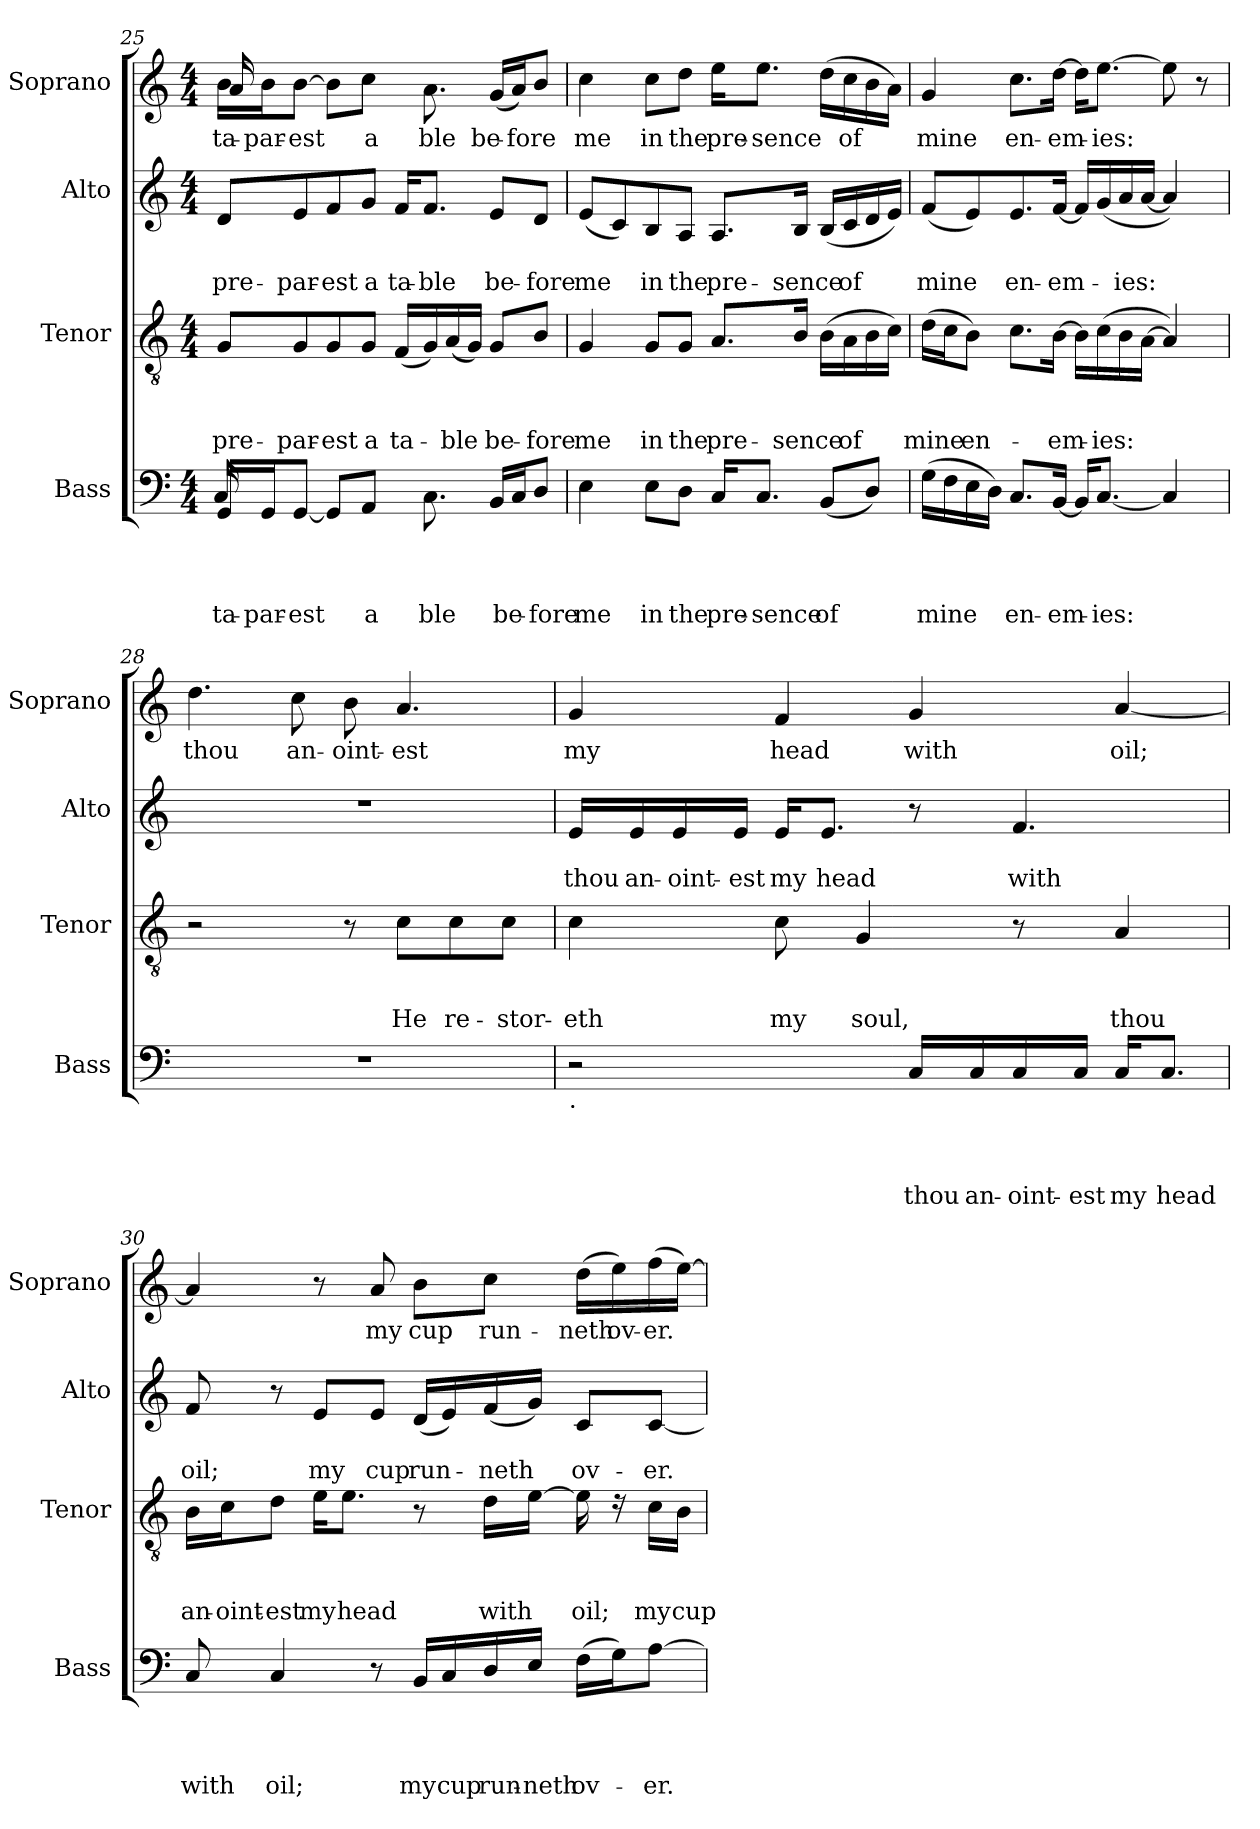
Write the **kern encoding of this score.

**kern	**text	**text	**text	**text	**kern	**text	**text	**text	**kern	**text	**text	**kern	**text
*part4	*part4	*part4	*part4	*part4	*part3	*part3	*part3	*part3	*part2	*part2	*part2	*part1	*part1
*staff4	*staff4	*staff4	*staff4	*staff4	*staff3	*staff3	*staff3	*staff3	*staff2	*staff2	*staff2	*staff1	*staff1
*I"Bass	*	*	*	*	*I"Tenor	*	*	*	*I"Alto	*	*	*I"Soprano	*
*I'Bass	*	*	*	*	*I'Tenor	*	*	*	*I'Alto	*	*	*I'Soprano	*
!!LO:LB:g=z
*clefF4	*	*	*	*	*clefGv2	*	*	*	*clefG2	*	*	*clefG2	*
*k[]	*	*	*	*	*k[]	*	*	*	*k[]	*	*	*k[]	*
*C:	*	*	*	*	*C:	*	*	*	*C:	*	*	*C:	*
*M4/4	*	*	*	*	*M4/4	*	*	*	*M4/4	*	*	*M4/4	*
=25	=25	=25	=25	=25	=25	=25	=25	=25	=25	=25	=25	=25	=25
!LO:TX:b:t=.	!	!	!	!	!	!	!	!	!	!	!	!	!
!	!	!	!	!LO:LY:b	!	!	!	!	!	!	!	!	!
*^	*	*	*	*	*	*	*	*	*	*	*	*	*
!	!	!	!	!	!LO:LY:b	!	!	!	!LO:LY:b	!	!	!LO:LY:b	!	!LO:LY:b
*	*	*	*	*	*	*	*	*	*	*	*	*	*^	*
!	!	!	!	!	!	!	!	!	!	!	!	!	!	!	!LO:LY:b
16GG/LL	16C/	.	.	.	ta-	8G/L	.	.	pre-	8d/L	.	pre-	16b\LL	16a/	ta-
!	!	!	!	!	!LO:LY:b	!	!	!	!	!	!	!	!	!	!LO:LY:b
16GG/J	2ryy	.	.	.	-par-	.	.	.	.	.	.	.	16b\J	2ryy	-par-
!	!	!	!	!	!LO:LY:b:rj	!	!	!	!LO:LY:b	!	!	!LO:LY:b	!	!	!LO:LY:b:rj
[<8GG/J	.	.	.	.	-est	8G/	.	.	-par-	8e/	.	-par-	[>8b\J	.	-est
!	!	!	!	!	!	!	!	!	!LO:LY:b:rj	!	!	!LO:LY:b	!	!	!
8GG/L]	.	.	.	.	.	8G/	.	.	-est	8f/	.	-est	8b\L]	.	.
!	!	!	!	!	!LO:LY:b	!	!	!	!LO:LY:b	!	!	!LO:LY:b	!	!	!LO:LY:b:rj
8AA/J	.	.	.	.	a	8G/J	.	.	a	8g/J	.	a	8cc\J	.	a
!	!	!	!	!	!	!	!	!	!LO:LY:b	!	!	!LO:LY:b	!	!	!
2ryy	.	.	.	.	.	(<16F/LL	.	.	ta-	16f/KL	.	ta-	2ryy	.	.
!	!	!	!	!	!LO:LY:b	!	!	!	!	!	!	!LO:LY:b:rj	!	!	!LO:LY:b:rj
.	8.C\	.	.	.	-ble	16G/)	.	.	.	8.f/J	.	-ble	.	8.a\	-ble
!	!	!	!	!	!	!	!	!	!LO:LY:b	!	!	!	!	!	!
.	.	.	.	.	.	(<16A/	.	.	-ble	.	.	.	.	.	.
.	.	.	.	.	.	16G/JJ)	.	.	.	.	.	.	.	.	.
!	!	!	!	!	!	!	!	!	!LO:LY:b	!	!	!LO:LY:b	!	!	!LO:LY:b
.	16BB/LL	.	.	.	.	8G/L	.	.	be-	8e/L	.	be-	.	(<16g/LL	be-
!	!	!	!	!	!LO:LY:b:rj	!	!	!	!	!	!	!	!	!	!LO:LY:b
.	16C/J	.	.	.	be-	.	.	.	.	.	.	.	.	16a/J)	-fore
!	!	!	!	!	!LO:LY:b	!	!	!	!LO:LY:b	!	!	!LO:LY:b	!	!	!
.	8D/J	.	.	.	-fore	8B/J	.	.	-fore	8d/J	.	-fore	.	8b/J	.
=26	=26	=26	=26	=26	=26	=26	=26	=26	=26	=26	=26	=26	=26	=26	=26
!	!	!	!	!	!LO:LY:b	!	!	!	!LO:LY:b	!	!	!LO:LY:b	!	!	!LO:LY:b
*v	*v	*	*	*	*	*	*	*	*	*	*	*	*v	*v	*
4E\	.	.	.	me	4G/	.	.	me	(<8e/L	.	me	4cc\	me
.	.	.	.	.	.	.	.	.	8c/)	.	.	.	.
!	!	!	!	!LO:LY:b	!	!	!	!LO:LY:b	!	!	!LO:LY:b	!	!LO:LY:b
8E\L	.	.	.	in	8G/L	.	.	in	8B/	.	in	8cc\L	in
!	!	!	!	!LO:LY:b:rj	!	!	!	!LO:LY:b	!	!	!LO:LY:b	!	!LO:LY:b
8D\J	.	.	.	the	8G/J	.	.	the	8A/J	.	the	8dd\J	the
!	!	!	!	!LO:LY:b	!	!	!	!LO:LY:b	!	!	!LO:LY:b	!	!LO:LY:b
16C/KL	.	.	.	pre-	8.A/L	.	.	pre-	8.A/L	.	pre-	16ee\KL	pre-
!	!	!	!	!LO:LY:b:rj	!	!	!	!	!	!	!	!	!LO:LY:b
8.C/J	.	.	.	-sence	.	.	.	.	.	.	.	8.ee\J	-sence
!	!	!	!	!	!	!	!	!LO:LY:b	!	!	!LO:LY:b	!	!
.	.	.	.	.	16B/Jk	.	.	-sence	16B/Jk	.	-sence	.	.
!	!	!	!	!LO:LY:b:rj	!	!	!	!	!	!	!	!	!
(<8BB/L	.	.	.	of	(>16B\LL	.	.	.	(<16B/LL	.	.	(>16dd\LL	.
!	!	!	!	!	!	!	!	!LO:LY:b:rj	!	!	!LO:LY:b:rj	!	!LO:LY:b:rj
.	.	.	.	.	16A\	.	.	of	16c/	.	of	16cc\	of
8D/J)	.	.	.	.	16B\	.	.	.	16d/	.	.	16b\	.
.	.	.	.	.	16c\JJ)	.	.	.	16e/JJ)	.	.	16a\JJ)	.
=27	=27	=27	=27	=27	=27	=27	=27	=27	=27	=27	=27	=27	=27
!	!	!	!	!LO:LY:b	!	!	!	!LO:LY:b	!	!	!LO:LY:b	!	!LO:LY:b
(>16G\LL	.	.	.	mine	(>16d\LL	.	.	mine	(<8f/L	.	mine	4g/	mine
16F\	.	.	.	.	16c\J	.	.	.	.	.	.	.	.
!	!	!	!	!	!	!	!	!LO:LY:b	!	!	!	!	!
16E\	.	.	.	.	8B\J)	.	.	en-	8e/)	.	.	.	.
16D\JJ)	.	.	.	.	.	.	.	.	.	.	.	.	.
!	!	!	!	!LO:LY:b	!	!	!	!	!	!	!LO:LY:b	!	!LO:LY:b
8.C/L	.	.	.	en-	8.c\L	.	.	.	8.e/	.	en-	8.cc\L	en-
!	!	!	!	!LO:LY:b	!	!	!	!LO:LY:b:rj	!	!	!LO:LY:b	!	!LO:LY:b
[<16BB/Jk	.	.	.	-em-	[>16B\Jk	.	.	-em-	[<16f/Jk	.	-em-	[>16dd\Jk	-em-
16BB/KL]	.	.	.	.	16B\LL]	.	.	.	16f/LL]	.	.	16dd\KL]	.
!	!	!	!	!LO:LY:b	!	!	!	!LO:LY:b	!	!	!	!	!LO:LY:b
[<8.C/J	.	.	.	-ies:	(>16c\	.	.	-ies:	(<16g/	.	.	[>8.ee\J	-ies:
!	!	!	!	!	!	!	!	!	!	!	!LO:LY:b:rj	!	!
.	.	.	.	.	16B\	.	.	.	16a/	.	-ies:	.	.
.	.	.	.	.	[>16A\JJ	.	.	.	[<16a/JJ	.	.	.	.
4C/]	.	.	.	.	4A/])	.	.	.	4a/])	.	.	8ee\]	.
.	.	.	.	.	.	.	.	.	.	.	.	8r	.
=28	=28	=28	=28	=28	=28	=28	=28	=28	=28	=28	=28	=28	=28
!	!	!	!	!	!	!	!	!	!	!	!	!	!LO:LY:b
1r	.	.	.	.	2r	.	.	.	1r	.	.	4.dd\	thou
!	!	!	!	!	!	!	!	!	!	!	!	!	!LO:LY:b
.	.	.	.	.	.	.	.	.	.	.	.	8cc\	an-
!	!	!	!	!	!	!	!	!	!	!	!	!	!LO:LY:b
.	.	.	.	.	8r	.	.	.	.	.	.	8b\	-oint-
!	!	!	!	!	!	!	!	!LO:LY:b	!	!	!	!	!LO:LY:b
.	.	.	.	.	8c\L	.	.	He	.	.	.	4.a/	-est
!	!	!	!	!	!	!	!	!LO:LY:b	!	!	!	!	!
.	.	.	.	.	8c\	.	.	re-	.	.	.	.	.
!	!	!	!	!	!	!	!	!LO:LY:b	!	!	!	!	!
.	.	.	.	.	8c\J	.	.	-stor-	.	.	.	.	.
!!LO:LB:g=z
=29	=29	=29	=29	=29	=29	=29	=29	=29	=29	=29	=29	=29	=29
!LO:TX:b:t=.	!	!	!	!	!	!	!	!	!	!	!	!	!
!	!	!	!	!	!	!	!	!LO:LY:b	!	!	!LO:LY:b	!	!LO:LY:b
2r	.	.	.	.	4c\	.	.	-eth	16e/LL	.	thou	4g/	my
!	!	!	!	!	!	!	!	!	!	!	!LO:LY:b	!	!
.	.	.	.	.	.	.	.	.	16e/	.	an-	.	.
!	!	!	!	!	!	!	!	!	!	!	!LO:LY:b	!	!
.	.	.	.	.	.	.	.	.	16e/	.	-oint-	.	.
!	!	!	!	!	!	!	!	!	!	!	!LO:LY:b:rj	!	!
.	.	.	.	.	.	.	.	.	16e/JJ	.	-est	.	.
!	!	!	!	!	!	!	!	!LO:LY:b	!	!	!LO:LY:b	!	!LO:LY:b
.	.	.	.	.	8c\	.	.	my	16e/KL	.	my	4f/	head
!	!	!	!	!	!	!	!	!	!	!	!LO:LY:b	!	!
.	.	.	.	.	.	.	.	.	8.e/J	.	head	.	.
!	!	!	!	!	!	!	!	!LO:LY:b	!	!	!	!	!
.	.	.	.	.	4G/	.	.	soul,	.	.	.	.	.
!	!	!	!	!LO:LY:b	!	!	!	!	!	!	!	!	!LO:LY:b:rj
16C/LL	.	.	.	thou	.	.	.	.	8r	.	.	4g/	with
!	!	!	!	!LO:LY:b	!	!	!	!	!	!	!	!	!
16C/	.	.	.	an-	.	.	.	.	.	.	.	.	.
!	!	!	!	!LO:LY:b	!	!	!	!	!	!	!LO:LY:b:rj	!	!
16C/	.	.	.	-oint-	8r	.	.	.	4.f/	.	with	.	.
!	!	!	!	!LO:LY:b:rj	!	!	!	!	!	!	!	!	!
16C/JJ	.	.	.	-est	.	.	.	.	.	.	.	.	.
!	!	!	!	!LO:LY:b	!	!	!	!LO:LY:b	!	!	!	!	!LO:LY:b:rj
16C/KL	.	.	.	my	4A/	.	.	thou	.	.	.	[<4a/	oil;
!	!	!	!	!LO:LY:b	!	!	!	!	!	!	!	!	!
8.C/J	.	.	.	head	.	.	.	.	.	.	.	.	.
=30	=30	=30	=30	=30	=30	=30	=30	=30	=30	=30	=30	=30	=30
!	!	!	!	!LO:LY:b	!	!	!	!LO:LY:b	!	!	!LO:LY:b	!	!
8C/	.	.	.	with	16B\LL	.	.	an-	8f/	.	oil;	4a</]	.
!	!	!	!	!	!	!	!	!LO:LY:b	!	!	!	!	!
.	.	.	.	.	16c\J	.	.	-oint-	.	.	.	.	.
!	!	!	!	!LO:LY:b	!	!	!	!LO:LY:b:rj	!	!	!	!	!
4C/	.	.	.	oil;	8d\J	.	.	-est	8r	.	.	.	.
!	!	!	!	!	!	!	!	!LO:LY:b	!	!	!LO:LY:b	!	!
.	.	.	.	.	16e\KL	.	.	my	8e/L	.	my	8r	.
!	!	!	!	!	!	!	!	!LO:LY:b	!	!	!	!	!
.	.	.	.	.	8.e\J	.	.	head	.	.	.	.	.
!	!	!	!	!	!	!	!	!	!	!	!LO:LY:b	!	!LO:LY:b
8r	.	.	.	.	.	.	.	.	8e/J	.	cup	8a/	my
!	!	!	!	!LO:LY:b:rj	!	!	!	!	!	!	!LO:LY:b	!	!LO:LY:b
16BB/LL	.	.	.	my	8r	.	.	.	(<16d/LL	.	run-	8b\L	cup
!	!	!	!	!LO:LY:b:rj	!	!	!	!	!	!	!	!	!
16C/	.	.	.	cup	.	.	.	.	16e/)	.	.	.	.
!	!	!	!	!LO:LY:b	!	!	!	!LO:LY:b	!	!	!LO:LY:b	!	!LO:LY:b
16D/	.	.	.	run-	16d\LL	.	.	with	(<16f/	.	-neth	8cc\J	run-
!	!	!	!	!LO:LY:b	!	!	!	!	!	!	!	!	!
16E/JJ	.	.	.	-neth	[>16e\JJ	.	.	.	16g/JJ)	.	.	.	.
!	!	!	!	!LO:LY:b	!	!	!	!LO:LY:b	!	!	!LO:LY:b	!	!LO:LY:b
(>16F\LL	.	.	.	ov-	16e\]	.	.	oil;	8c/L	.	ov-	(>16dd\LL	-neth
!	!	!	!	!	!	!	!	!	!	!	!	!	!LO:LY:b
16G\J)	.	.	.	.	16rc	.	.	.	.	.	.	16ee\)	ov-
!	!	!	!	!LO:LY:b:rj	!	!	!	!LO:LY:b:rj	!	!	!LO:LY:b	!	!LO:LY:b:rj
[>8A\J	.	.	.	-er.	16c\LL	.	.	my	[<8c/J	.	-er.	(>16ff\	-er.
!	!	!	!	!	!	!	!	!LO:LY:b	!	!	!	!	!
.	.	.	.	.	16B\JJ	.	.	cup	.	.	.	[>16ee\JJ)	.
=	=	=	=	=	=	=	=	=	=	=	=	=	=
*-	*-	*-	*-	*-	*-	*-	*-	*-	*-	*-	*-	*-	*-
